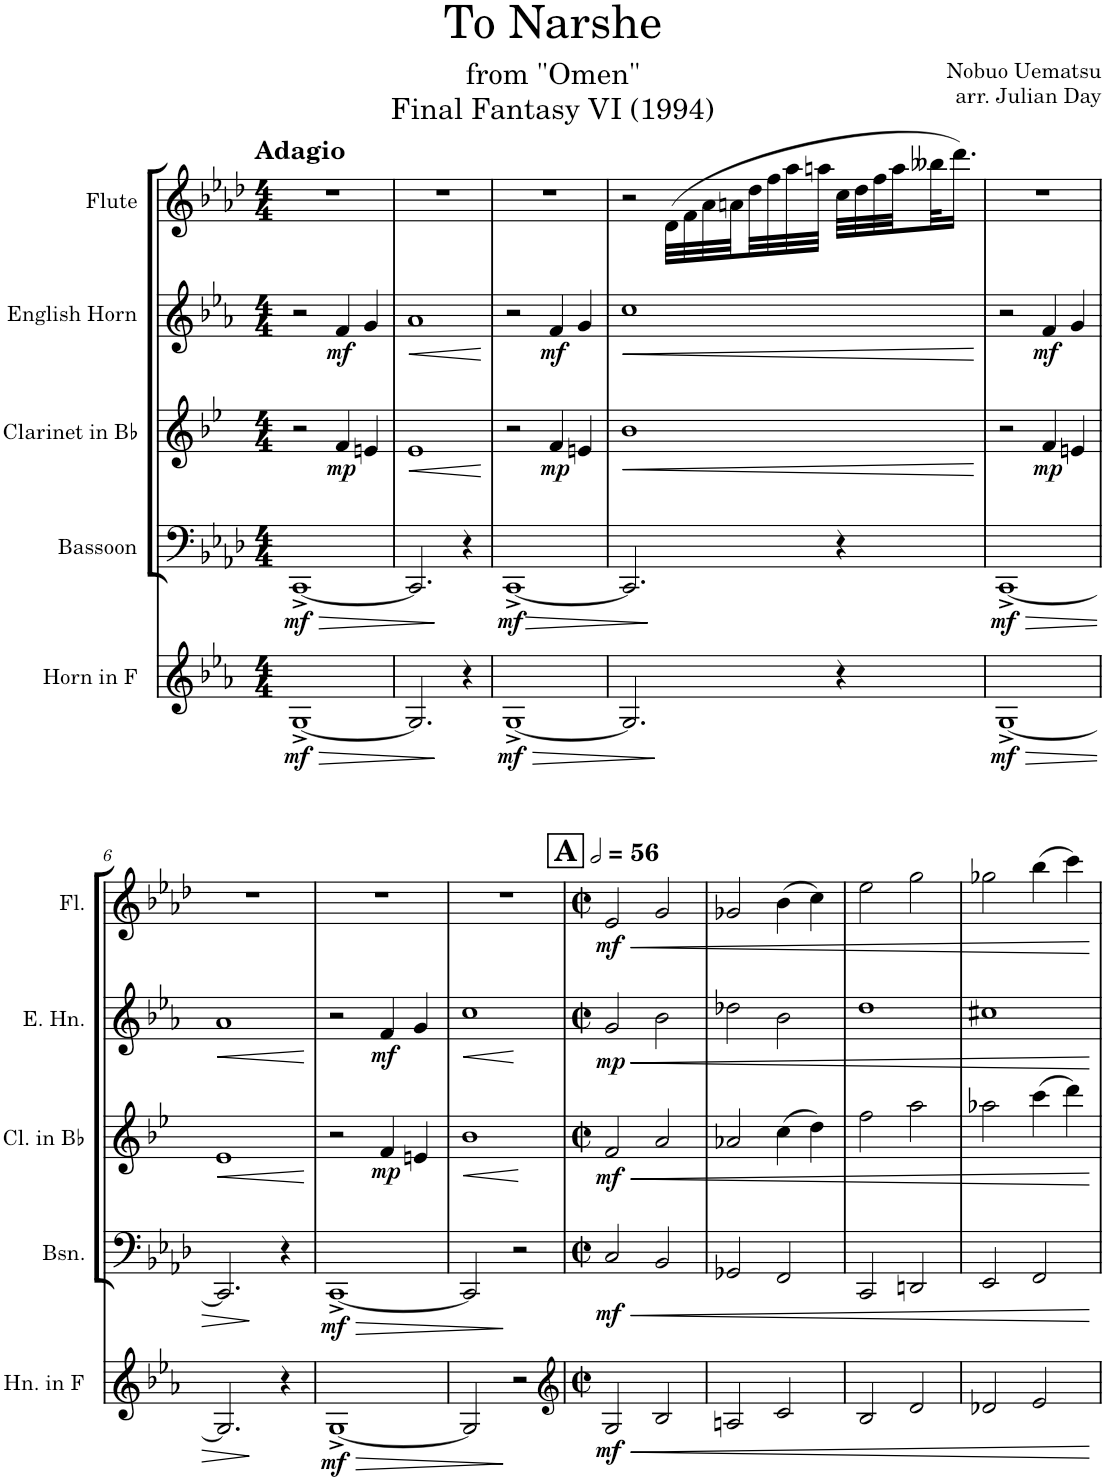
**kern	**dynam	**kern	**dynam	**kern	**dynam	**kern	**dynam	**kern	**dynam
*part5	*part5	*part4	*part4	*part3	*part3	*part2	*part2	*part1	*part1
*staff5	*staff5	*staff4	*staff4	*staff3	*staff3	*staff2	*staff2	*staff1	*staff1
*I"Horn in F	*	*I"Bassoon	*	*I"Clarinet in Bb	*	*I"English Horn	*	*I"Flute	*
*I'Hn. in F	*	*I'Bsn.	*	*I'Cl. in Bb	*	*I'E. Hn.	*	*I'Fl.	*
*clefG2	*	*clefF4	*	*clefG2	*	*clefG2	*	*clefG2	*
*Trd4c7	*	*	*	*Trd1c2	*	*Trd4c7	*	*	*
*k[b-e-a-]	*	*k[b-e-a-d-]	*	*k[b-e-]	*	*k[b-e-a-]	*	*k[b-e-a-d-]	*
*M4/4	*	*M4/4	*	*M4/4	*	*M4/4	*	*M4/4	*
=1	=1	=1	=1	=1	=1	=1	=1	=1	=1
!	!	!	!	!	!	!	!	!LO:TX:a:B:t=Adagio	!
!	!LO:HP:b	!	!LO:HP:b	!	!	!	!	!	!
!	!LO:DY:n=1:b	!	!LO:DY:n=1:b	!	!	!	!	!	!
[1G^	> mf	[1CC^	> mf	2r	.	2r	.	1r	.
!	!	!	!	!	!LO:DY:b	!	!LO:DY:b	!	!
.	.	.	.	4f/	mp	4f/	mf	.	.
.	.	.	.	4en/	.	4g/	.	.	.
=2	=2	=2	=2	=2	=2	=2	=2	=2	=2
!	!	!	!	!	!LO:HP:b	!	!LO:HP:b	!	!
2.G/]	.	2.CC/]	.	1e-	<	1a-	<	1r	.
4r	]	4r	]	.	.	.	.	.	.
.	.	.	.	.	[	.	[	.	.
=3	=3	=3	=3	=3	=3	=3	=3	=3	=3
!	!LO:HP:b	!	!LO:HP:b	!	!	!	!	!	!
!	!LO:DY:n=1:b	!	!LO:DY:n=1:b	!	!	!	!	!	!
[1G^	> mf	[1CC^	> mf	2r	.	2r	.	1r	.
!	!	!	!	!	!LO:DY:b	!	!LO:DY:b	!	!
.	.	.	.	4f/	mp	4f/	mf	.	.
.	.	.	.	4en/	.	4g/	.	.	.
=4	=4	=4	=4	=4	=4	=4	=4	=4	=4
!	!	!	!	!	!LO:HP:b	!	!LO:HP:b	!	!
2.G/]	.	2.CC/]	.	1b-	<	1cc	<	2r	.
.	.	.	.	.	.	.	.	(32d-\LLL	.
.	.	.	.	.	.	.	.	32f\	.
.	.	.	.	.	.	.	.	32a-\	.
.	.	.	.	.	.	.	.	32an\	.
.	.	.	.	.	.	.	.	32dd-\	.
.	.	.	.	.	.	.	.	32ff\	.
.	.	.	.	.	.	.	.	32aa-\	.
.	.	.	.	.	.	.	.	32aan\JJJ	.
4r	]	4r	]	.	.	.	.	32cc\LLL	.
.	.	.	.	.	.	.	.	32dd-\	.
.	.	.	.	.	.	.	.	32ff\	.
.	.	.	.	.	.	.	.	32aa\	.
.	.	.	.	.	.	.	.	32bb--X\J	.
.	.	.	.	.	.	.	.	16.ddd-\JJ)	.
.	.	.	.	.	[	.	[	.	.
=5	=5	=5	=5	=5	=5	=5	=5	=5	=5
!	!LO:HP:b	!	!LO:HP:b	!	!	!	!	!	!
!	!LO:DY:n=1:b	!	!LO:DY:n=1:b	!	!	!	!	!	!
[1G^	> mf	[1CC^	> mf	2r	.	2r	.	1r	.
!	!	!	!	!	!LO:DY:b	!	!LO:DY:b	!	!
.	.	.	.	4f/	mp	4f/	mf	.	.
.	.	.	.	4en/	.	4g/	.	.	.
!!LO:LB:g=z
=6	=6	=6	=6	=6	=6	=6	=6	=6	=6
!	!	!	!	!	!LO:HP:b	!	!LO:HP:b	!	!
2.G/]	.	2.CC/]	.	1e-	<	1a-	<	1r	.
4r	]	4r	]	.	.	.	.	.	.
.	.	.	.	.	[	.	[	.	.
=7	=7	=7	=7	=7	=7	=7	=7	=7	=7
!	!LO:HP:b	!	!LO:HP:b	!	!	!	!	!	!
!	!LO:DY:n=1:b	!	!LO:DY:n=1:b	!	!	!	!	!	!
[1G^	> mf	[1CC^	> mf	2r	.	2r	.	1r	.
!	!	!	!	!	!LO:DY:b	!	!LO:DY:b	!	!
.	.	.	.	4f/	mp	4f/	mf	.	.
.	.	.	.	4en/	.	4g/	.	.	.
=8	=8	=8	=8	=8	=8	=8	=8	=8	=8
!	!	!	!	!	!LO:HP:b	!	!LO:HP:b	!	!
2G/]	.	2CC/]	.	1b-	<	1cc	<	1r	.
2r	]	2r	]	.	.	.	.	.	.
.	.	.	.	.	[	.	[	.	.
=9	=9	=9	=9	=9	=9	=9	=9	=9	=9
!!LO:REH:place=s1:a:B:cj:fs=14:t=A
*clefG2	*	*	*	*	*	*	*	*	*
*M2/2	*	*M2/2	*	*M2/2	*	*M2/2	*	*M2/2	*
*met(c|)	*	*met(c|)	*	*met(c|)	*	*met(c|)	*	*met(c|)	*
*	*	*	*	*	*	*	*	*MM112	*
!	!LO:HP:b	!	!LO:HP:b	!	!LO:HP:b	!	!LO:HP:b	!	!LO:HP:b
!	!LO:DY:n=1:b	!	!LO:DY:n=1:b	!	!LO:DY:n=1:b	!	!LO:DY:n=1:b	!	!LO:DY:n=1:b
2G/	< mf	2C/	< mf	2f/	< mf	2g/	< mp	2e-/	< mf
2B-/	.	2BB-/	.	2a/	.	2b-\	.	2g/	.
=10	=10	=10	=10	=10	=10	=10	=10	=10	=10
2An/	.	2GG-X/	.	2a-X/	.	2dd-X\	.	2g-X/	.
2c/	.	2FF/	.	(4cc\	.	2b-\	.	(4b-\	.
.	.	.	.	4dd\)	.	.	.	4cc\)	.
=11	=11	=11	=11	=11	=11	=11	=11	=11	=11
2B-/	.	2CC/	.	2ff\	.	1dd	.	2ee-\	.
2d/	.	2DDn/	.	2aa\	.	.	.	2gg\	.
=12	=12	=12	=12	=12	=12	=12	=12	=12	=12
2d-X/	.	2EE-/	.	2aa-X\	.	1cc#X	.	2gg-X\	.
2e-/	.	2FF/	.	(4ccc\	.	.	.	(4bb-\	.
.	.	.	.	4ddd\)	.	.	.	4ccc\)	.
.	[	.	[	.	[	.	[	.	[
=	=	=	=	=	=	=	=	=	=
*-	*-	*-	*-	*-	*-	*-	*-	*-	*-
